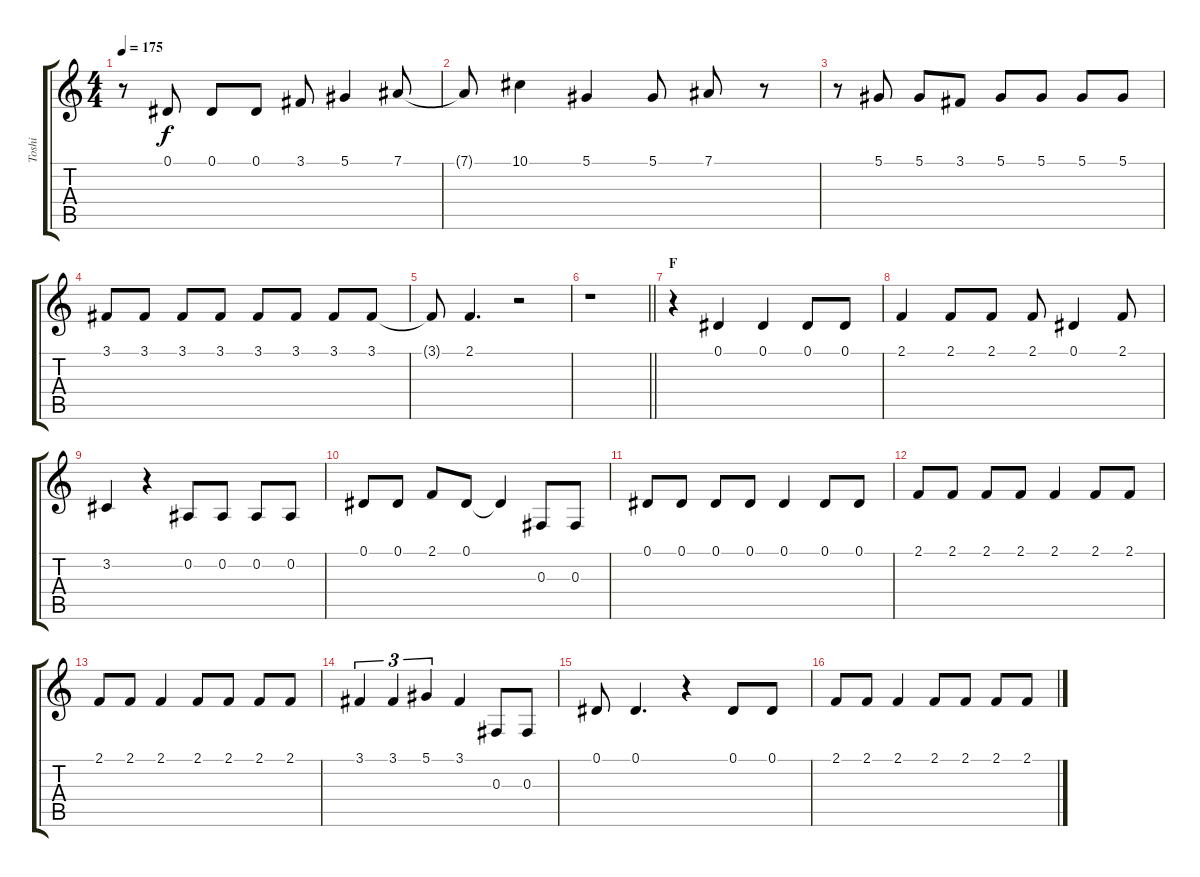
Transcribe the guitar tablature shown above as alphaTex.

\track ("Toshi" "Toshi") {instrument violin}
\staff {score tabs}
\tuning (Eb4 Bb3 Gb3 Db3 Ab2 Eb2) {hide}
\ts (4 4)
\tempo 175
\clef g2
\ks c
r.8{dy f} 0.1.8 0.1.8 0.1.8 3.1.8 5.1.4 7.1.8 |
7.1{t}.8 10.1.4 5.1.4 5.1.8 7.1.8 r.8 |
r.8 5.1.8 5.1.8 3.1.8 5.1.8 5.1.8 5.1.8 5.1.8 |
3.1.8 3.1.8 3.1.8 3.1.8 3.1.8 3.1.8 3.1.8 3.1.8 |
3.1{t}.8 2.1.4{d} r.2 |
\barLineRight lightlight
r.1 |
\section ("" "F")
r.4 0.1.4 0.1.4 0.1.8 0.1.8 |
2.1.4 2.1.8 2.1.8 2.1.8 0.1.4 2.1.8 |
3.2.4 r.4 0.2.8 0.2.8 0.2.8 0.2.8 |
0.1.8 0.1.8 2.1.8 0.1.8 0.1{t}.4 0.3.8 0.3.8 |
0.1.8 0.1.8 0.1.8 0.1.8 0.1.4 0.1.8 0.1.8 |
2.1.8 2.1.8 2.1.8 2.1.8 2.1.4 2.1.8 2.1.8 |
2.1.8 2.1.8 2.1.4 2.1.8 2.1.8 2.1.8 2.1.8 |
3.1.4{tu (3 2)} 3.1.4{tu (3 2)} 5.1.4{tu (3 2)} 3.1.4 0.3.8 0.3.8 |
0.1.8 0.1.4{d} r.4 0.1.8 0.1.8 |
2.1.8 2.1.8 2.1.4 2.1.8 2.1.8 2.1.8 2.1.8
